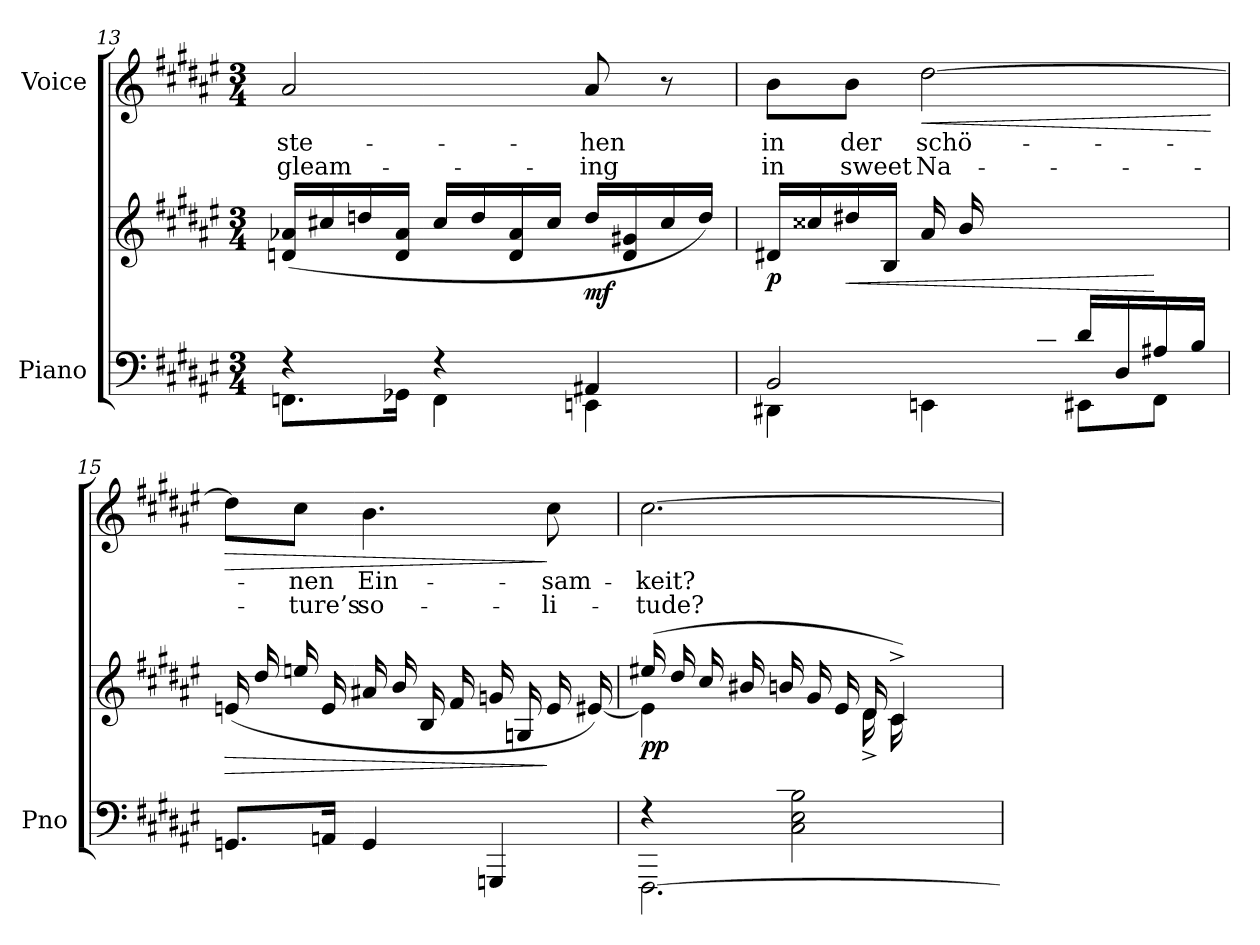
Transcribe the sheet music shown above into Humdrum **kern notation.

**kern	**kern	**dynam	**kern	**text	**text	**dynam
*part2	*part2	*part2	*part1	*part1	*part1	*part1
*staff3	*staff2	*staff2/3	*staff1	*staff1	*staff1	*staff1
*I"Piano	*	*	*I"Voice	*	*	*
*I'Pno	*	*	*	*	*	*
!!LO:LB:g=z
*clefF4	*clefG2	*	*clefG2	*	*	*
*k[f#c#g#d#a#e#]	*k[f#c#g#d#a#e#]	*	*k[f#c#g#d#a#e#]	*	*	*
*M3/4	*M3/4	*	*M3/4	*	*	*
=13	=13	=13	=13	=13	=13	=13
*^	*	*	*	*	*	*
!	!	!	!	!	!LO:LY:b	!LO:LY:b	!
4r	8.FFn\L	(>16dn/ 16a-X/LL	.	2a#/	ste-	gleam-	.
.	.	16cc#X/	.	.	.	.	.
.	.	16ddn/	.	.	.	.	.
.	16GG-X\Jk	16d/ 16a-/JJ	.	.	.	.	.
4r	4FF\	16cc#/LL	.	.	.	.	.
.	.	16dd/	.	.	.	.	.
.	.	16d/ 16a-/	.	.	.	.	.
.	.	16cc#/JJ	.	.	.	.	.
!	!	!	!LO:DY:b	!	!LO:LY:b	!LO:LY:b	!
4AA#X/	4EEn\	16dd/LL	mf	8a#/	-hen	-ing	.
.	.	16d/ 16g#X/	.	.	.	.	.
.	.	16cc#/	.	8r	.	.	.
.	.	16dd/JJ)	.	.	.	.	.
=14	=14	=14	=14	=14	=14	=14	=14
*	*^	*	*	*	*	*	*
!	!	!	!	!LO:DY:b	!	!LO:LY:b	!LO:LY:b	!
4.ryy	2BB/	4DD#X\	(>16d#X/LL	p	8b\L	in	in	.
.	.	.	16cc##X/	.	.	.	.	.
!	!	!	!	!LO:HP:b	!	!LO:LY:b	!LO:LY:b	!
.	.	.	16dd#X/	<	8b\J	der	sweet	.
.	.	.	16B/JJ	.	.	.	.	.
!	!	!	!	!	!	!LO:LY:b	!LO:LY:b	!LO:HP:b
.	.	4EEn\	16a#/LL	.	[2dd#\	schö-	Na-	<
.	.	.	16b/	.	.	.	.	.
16F#/	.	.	4.ryy	.	.	.	.	.
16c##X/JJ	.	.	.	.	.	.	.	.
16d#/LL	4ryy	8EE#X\L	.	.	.	.	.	.
16D#/	.	.	.	.	.	.	.	.
16A#X/	.	8FF#\J	.	[	.	.	.	.
16B/JJ)	.	.	.	.	.	.	.	.
*v	*v	*v	*	*	*	*	*	*
.	.	.	.	.	.	[
!!LO:LB:g=z
=15	=15	=15	=15	=15	=15	=15
!	!	!LO:HP:b	!	!	!	!LO:HP:b
8.GGn/L	(>16en/LL	>	8dd#\L]	.	.	>
.	16dd#/	.	.	.	.	.
!	!	!	!	!LO:LY:b	!LO:LY:b	!
.	16een/	.	8cc#\J	-nen	-ture’s	.
16AAn/Jk	16e/JJ	.	.	.	.	.
!	!	!	!	!LO:LY:b	!LO:LY:b	!
4GG/	16a#X/LL	.	4.b\	Ein-	so-	.
.	16b/	.	.	.	.	.
.	16B/	.	.	.	.	.
.	16f#/JJ	.	.	.	.	.
4GGGn/	16gn/LL	.	.	.	.	.
.	16Gn/	.	.	.	.	.
!	!	!	!	!LO:LY:b	!LO:LY:b	!
.	16e/	]	8cc#\	-sam-	-li-	]
.	[<16e#X/JJ)	.	.	.	.	.
!!LO:PB:g=z
=16	=16	=16	=16	=16	=16	=16
*^	*^	*	*	*	*	*
*	*^	*	*	*	*	*	*	*
!	!	!	!	!	!LO:DY:b	!	!LO:LY:b	!LO:LY:b	!
4ryy	4r	[2.FFF#\	(16ee#X/LL	4e#\]	pp	[2.cc#\	-keit?	-tude?	.
.	.	.	16dd#/	.	.	.	.	.	.
.	.	.	16cc#/	.	.	.	.	.	.
.	.	.	16b#X/JJ	.	.	.	.	.	.
8.c#^/L	2C#\ 2E#\ 2B\	.	16bn/LL	8.ryy	.	.	.	.	.
.	.	.	16g#/	.	.	.	.	.	.
.	.	.	16e#/	.	.	.	.	.	.
8ryy	.	.	16d#/JJ	16d#^\Jk	.	.	.	.	.
.	.	.	4c#^/)	16c#\LL	.	.	.	.	.
16B#X/	.	.	.	8.ryy	.	.	.	.	.
16Bn/	.	.	.	.	.	.	.	.	.
16G#/JJ	.	.	.	.	.	.	.	.	.
*v	*v	*v	*	*	*	*	*	*	*
*	*v	*v	*	*	*	*	*
=	=	=	=	=	=	=
*-	*-	*-	*-	*-	*-	*-
